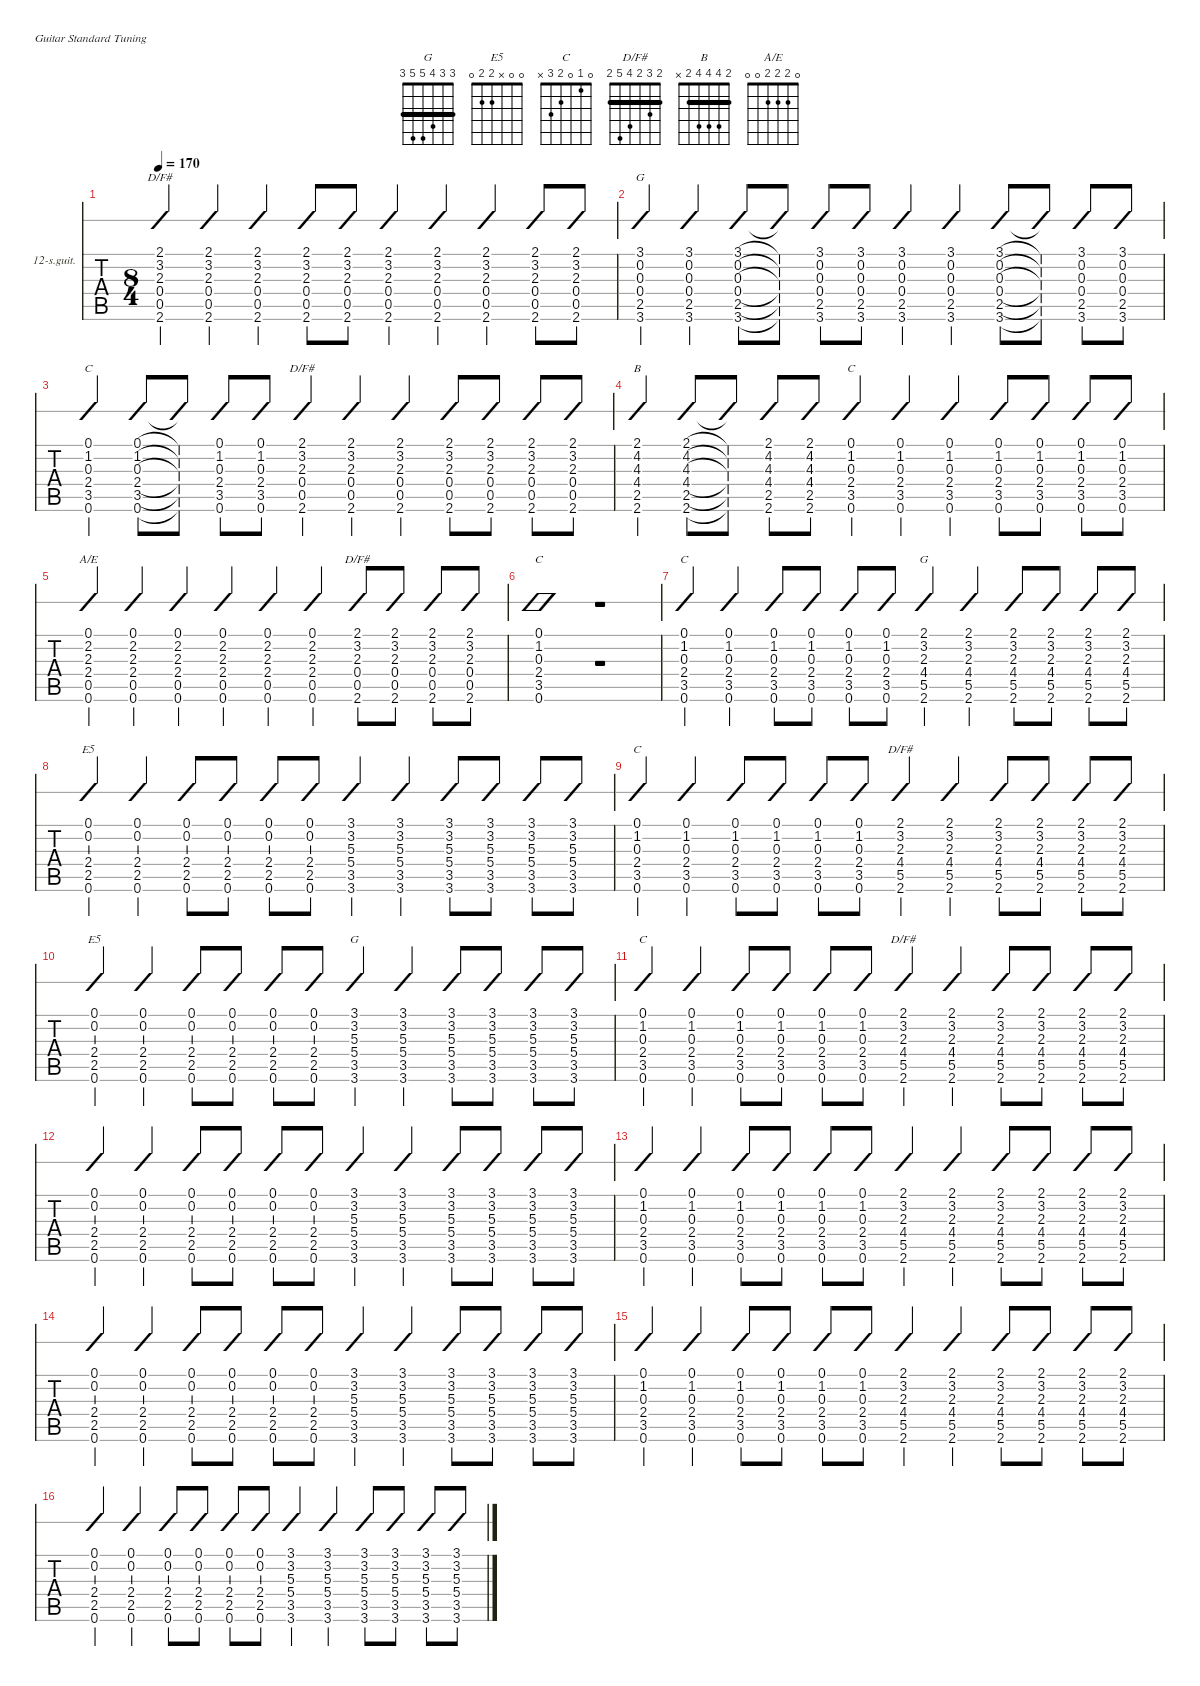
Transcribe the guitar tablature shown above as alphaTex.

\defaultSystemsLayout 4
\hideDynamics
\bracketExtendMode nobrackets
\firstSystemTrackNameOrientation horizontal
\otherSystemsTrackNameOrientation horizontal
\track ("12 St. Steel Guitar" "12-s.guit.") {defaultSystemsLayout 5 instrument acousticguitarsteel}
\staff {tabs slash}
\tuning (E4 B3 G3 D3 A2 E2)
\chord ("G" 3 0 0 0 2 3)
\chord ("E5" 0 0 x 2 2 0) {showfingering false}
\chord ("C" 0 1 0 2 3 x) {showfingering false}
\chord ("D/F#" 2 3 2 0 x 2) {showfingering false barre 2}
\chord ("D/F#" 2 3 2 4 5 2) {showfingering false barre (2 2)}
\chord ("B" 2 4 4 4 2 x) {showfingering false barre 2}
\chord ("A/E" 0 2 2 2 0 0) {showfingering false}
\chord ("G" 3 3 4 5 5 3) {barre (3 3)}
\ts (8 4)
\tempo 170
\clef g2
\ks g
(2.1 2.3 3.2 0.4 0.5 2.6).4{ch "D/F#" dy mf} (2.1 2.3 3.2 0.4 0.5 2.6).4 (2.1 2.3 3.2 0.4 0.5 2.6).4 (2.1 2.3 3.2 0.4 0.5 2.6).8 (2.1 2.3 3.2 0.4 0.5 2.6).8 (2.1 2.3 3.2 0.4 0.5 2.6).4 (2.1 2.3 3.2 0.4 0.5 2.6).4 (2.1 2.3 3.2 0.4 0.5 2.6).4 (2.1 2.3 3.2 0.4 0.5 2.6).8 (2.1 2.3 3.2 0.4 0.5 2.6).8 |
(3.6 2.5 3.1 0.2 0.3 0.4).4{ch "G"} (3.6 2.5 3.1 0.2 0.3 0.4).4 (3.6 2.5 3.1 0.2 0.3 0.4).8 (3.6{t} 2.5{t} 3.1{t} 0.2{t} 0.3{t} 0.4{t}).8 (3.6 2.5 3.1 0.2 0.3 0.4).8 (3.6 2.5 3.1 0.2 0.3 0.4).8 (3.6 2.5 3.1 0.2 0.3 0.4).4 (3.6 2.5 3.1 0.2 0.3 0.4).4 (3.6 2.5 3.1 0.2 0.3 0.4).8 (3.6{t} 2.5{t} 3.1{t} 0.2{t} 0.3{t} 0.4{t}).8 (3.6 2.5 3.1 0.2 0.3 0.4).8 (3.6 2.5 3.1 0.2 0.3 0.4).8 |
(2.4 1.2 0.1 0.3 3.5 0.6).4{ch "C"} (2.4 1.2 0.1 0.3 3.5 0.6).8 (2.4{t} 1.2{t} 0.1{t} 0.3{t} 3.5{t} 0.6{t}).8 (2.4 1.2 0.1 0.3 3.5 0.6).8 (2.4 1.2 0.1 0.3 3.5 0.6).8 (2.1 2.3 3.2 0.4 0.5 2.6).4{ch "D/F#"} (2.1 2.3 3.2 0.4 0.5 2.6).4 (2.1 2.3 3.2 0.4 0.5 2.6).4 (2.1 2.3 3.2 0.4 0.5 2.6).8 (2.1 2.3 3.2 0.4 0.5 2.6).8 (2.1 2.3 3.2 0.4 0.5 2.6).8 (2.1 2.3 3.2 0.4 0.5 2.6).8 |
(4.3 4.4 2.1 2.5 2.6 4.2).4{ch "B"} (4.3 4.4 2.1 2.5 2.6 4.2).8 (4.3{t} 4.4{t} 2.1{t} 2.5{t} 2.6{t} 4.2{t}).8 (4.3 4.4 2.1 2.5 2.6 4.2).8 (4.3 4.4 2.1 2.5 2.6 4.2).8 (1.2 2.4 3.5 0.3 0.1 0.6).4{ch "C"} (1.2 2.4 3.5 0.3 0.1 0.6).4 (1.2 2.4 3.5 0.3 0.1 0.6).4 (1.2 2.4 3.5 0.3 0.1 0.6).8 (1.2 2.4 3.5 0.3 0.1 0.6).8 (1.2 2.4 3.5 0.3 0.1 0.6).8 (1.2 2.4 3.5 0.3 0.1 0.6).8 |
(2.2 2.3 2.4 0.1 0.5 0.6).4{ch "A/E"} (2.2 2.3 2.4 0.1 0.5 0.6).4 (2.2 2.3 2.4 0.1 0.5 0.6).4 (2.2 2.3 2.4 0.1 0.5 0.6).4 (2.2 2.3 2.4 0.1 0.5 0.6).4 (2.2 2.3 2.4 0.1 0.5 0.6).4 (2.1 2.3 3.2 0.4 0.5 2.6).8{ch "D/F#"} (2.1 2.3 3.2 0.4 0.5 2.6).8 (2.1 2.3 3.2 0.4 0.5 2.6).8 (2.1 2.3 3.2 0.4 0.5 2.6).8 |
(3.5 2.4 1.2 0.1 0.3 0.6).1{ch "C"} r.1 |
(3.5 2.4 1.2 0.1 0.3 0.6).4{ch "C"} (3.5 2.4 1.2 0.1 0.3 0.6).4 (3.5 2.4 1.2 0.1 0.3 0.6).8 (3.5 2.4 1.2 0.1 0.3 0.6).8 (3.5 2.4 1.2 0.1 0.3 0.6).8 (3.5 2.4 1.2 0.1 0.3 0.6).8 (5.5 3.2 4.4 2.1 2.3 2.6).4{ch "G"} (3.2 4.4 2.1 2.3 5.5 2.6).4 (5.5 3.2 4.4 2.1 2.3 2.6).8 (5.5 3.2 4.4 2.1 2.3 2.6).8 (5.5 3.2 4.4 2.1 2.3 2.6).8 (5.5 3.2 4.4 2.1 2.3 2.6).8 |
(2.4 0.6 2.5 0.1 0.2).4{ch "E5"} (2.4 0.6 2.5 0.1 0.2).4 (2.4 0.6 2.5 0.1 0.2).8 (2.4 0.6 2.5 0.1 0.2).8 (2.4 0.6 2.5 0.1 0.2).8 (2.4 0.6 2.5 0.1 0.2).8 (3.6 3.5 5.4 5.3 3.2 3.1).4 (3.6 3.5 5.4 5.3 3.2 3.1).4 (3.6 3.5 5.4 5.3 3.2 3.1).8 (3.6 3.5 5.4 5.3 3.2 3.1).8 (3.6 3.5 5.4 5.3 3.2 3.1).8 (3.6 3.5 5.4 5.3 3.2 3.1).8 |
(3.5 2.4 1.2 0.1 0.3 0.6).4{ch "C"} (3.5 2.4 1.2 0.1 0.3 0.6).4 (3.5 2.4 1.2 0.1 0.3 0.6).8 (3.5 2.4 1.2 0.1 0.3 0.6).8 (3.5 2.4 1.2 0.1 0.3 0.6).8 (3.5 2.4 1.2 0.1 0.3 0.6).8 (5.5 3.2 4.4 2.1 2.3 2.6).4{ch "D/F#"} (3.2 4.4 2.1 2.3 5.5 2.6).4 (5.5 3.2 4.4 2.1 2.3 2.6).8 (5.5 3.2 4.4 2.1 2.3 2.6).8 (5.5 3.2 4.4 2.1 2.3 2.6).8 (5.5 3.2 4.4 2.1 2.3 2.6).8 |
(2.4 0.6 2.5 0.1 0.2).4{ch "E5"} (2.4 0.6 2.5 0.1 0.2).4 (2.4 0.6 2.5 0.1 0.2).8 (2.4 0.6 2.5 0.1 0.2).8 (2.4 0.6 2.5 0.1 0.2).8 (2.4 0.6 2.5 0.1 0.2).8 (3.6 3.5 5.4 5.3 3.2 3.1).4{ch "G"} (3.6 3.5 5.4 5.3 3.2 3.1).4 (3.6 3.5 5.4 5.3 3.2 3.1).8 (3.6 3.5 5.4 5.3 3.2 3.1).8 (3.6 3.5 5.4 5.3 3.2 3.1).8 (3.6 3.5 5.4 5.3 3.2 3.1).8 |
(3.5 2.4 1.2 0.1 0.3 0.6).4{ch "C"} (3.5 2.4 1.2 0.1 0.3 0.6).4 (3.5 2.4 1.2 0.1 0.3 0.6).8 (3.5 2.4 1.2 0.1 0.3 0.6).8 (3.5 2.4 1.2 0.1 0.3 0.6).8 (3.5 2.4 1.2 0.1 0.3 0.6).8 (5.5 3.2 4.4 2.1 2.3 2.6).4{ch "D/F#"} (3.2 4.4 2.1 2.3 5.5 2.6).4 (5.5 3.2 4.4 2.1 2.3 2.6).8 (5.5 3.2 4.4 2.1 2.3 2.6).8 (5.5 3.2 4.4 2.1 2.3 2.6).8 (5.5 3.2 4.4 2.1 2.3 2.6).8 |
(2.4 0.6 2.5 0.1 0.2).4 (2.4 0.6 2.5 0.1 0.2).4 (2.4 0.6 2.5 0.1 0.2).8 (2.4 0.6 2.5 0.1 0.2).8 (2.4 0.6 2.5 0.1 0.2).8 (2.4 0.6 2.5 0.1 0.2).8 (3.6 3.5 5.4 5.3 3.2 3.1).4 (3.6 3.5 5.4 5.3 3.2 3.1).4 (3.6 3.5 5.4 5.3 3.2 3.1).8 (3.6 3.5 5.4 5.3 3.2 3.1).8 (3.6 3.5 5.4 5.3 3.2 3.1).8 (3.6 3.5 5.4 5.3 3.2 3.1).8 |
(3.5 2.4 1.2 0.1 0.3 0.6).4 (3.5 2.4 1.2 0.1 0.3 0.6).4 (3.5 2.4 1.2 0.1 0.3 0.6).8 (3.5 2.4 1.2 0.1 0.3 0.6).8 (3.5 2.4 1.2 0.1 0.3 0.6).8 (3.5 2.4 1.2 0.1 0.3 0.6).8 (5.5 3.2 4.4 2.1 2.3 2.6).4 (3.2 4.4 2.1 2.3 5.5 2.6).4 (5.5 3.2 4.4 2.1 2.3 2.6).8 (5.5 3.2 4.4 2.1 2.3 2.6).8 (5.5 3.2 4.4 2.1 2.3 2.6).8 (5.5 3.2 4.4 2.1 2.3 2.6).8 |
(2.4 0.6 2.5 0.1 0.2).4 (2.4 0.6 2.5 0.1 0.2).4 (2.4 0.6 2.5 0.1 0.2).8 (2.4 0.6 2.5 0.1 0.2).8 (2.4 0.6 2.5 0.1 0.2).8 (2.4 0.6 2.5 0.1 0.2).8 (3.6 3.5 5.4 5.3 3.2 3.1).4 (3.6 3.5 5.4 5.3 3.2 3.1).4 (3.6 3.5 5.4 5.3 3.2 3.1).8 (3.6 3.5 5.4 5.3 3.2 3.1).8 (3.6 3.5 5.4 5.3 3.2 3.1).8 (3.6 3.5 5.4 5.3 3.2 3.1).8 |
(3.5 2.4 1.2 0.1 0.3 0.6).4 (3.5 2.4 1.2 0.1 0.3 0.6).4 (3.5 2.4 1.2 0.1 0.3 0.6).8 (3.5 2.4 1.2 0.1 0.3 0.6).8 (3.5 2.4 1.2 0.1 0.3 0.6).8 (3.5 2.4 1.2 0.1 0.3 0.6).8 (5.5 3.2 4.4 2.1 2.3 2.6).4 (3.2 4.4 2.1 2.3 5.5 2.6).4 (5.5 3.2 4.4 2.1 2.3 2.6).8 (5.5 3.2 4.4 2.1 2.3 2.6).8 (5.5 3.2 4.4 2.1 2.3 2.6).8 (5.5 3.2 4.4 2.1 2.3 2.6).8 |
(2.4 0.6 2.5 0.1 0.2).4 (2.4 0.6 2.5 0.1 0.2).4 (2.4 0.6 2.5 0.1 0.2).8 (2.4 0.6 2.5 0.1 0.2).8 (2.4 0.6 2.5 0.1 0.2).8 (2.4 0.6 2.5 0.1 0.2).8 (3.6 3.5 5.4 5.3 3.2 3.1).4 (3.6 3.5 5.4 5.3 3.2 3.1).4 (3.6 3.5 5.4 5.3 3.2 3.1).8 (3.6 3.5 5.4 5.3 3.2 3.1).8 (3.6 3.5 5.4 5.3 3.2 3.1).8 (3.6 3.5 5.4 5.3 3.2 3.1).8
